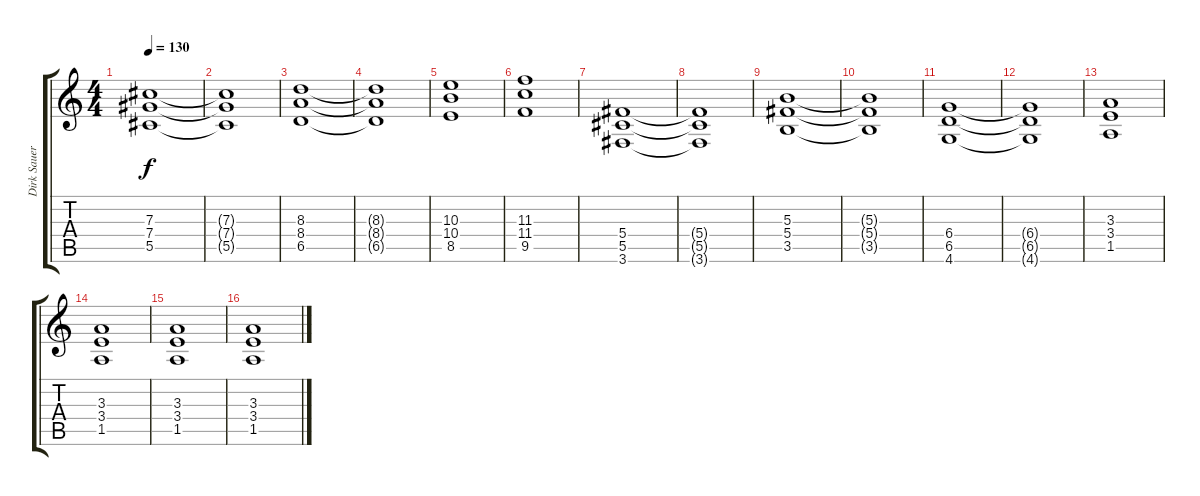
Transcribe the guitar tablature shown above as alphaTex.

\track ("Dirk Sauer" "Dirk Sauer") {instrument distortionguitar}
\staff {score tabs}
\tuning (Eb4 Bb3 Gb3 Db3 Ab2 Eb2) {hide}
\ts (4 4)
\tempo 130
\clef g2
\ks c
(7.3 7.4 5.5).1{dy f} |
(7.3{t} 7.4{t} 5.5{t}).1 |
(8.3 8.4 6.5).1 |
(8.3{t} 8.4{t} 6.5{t}).1 |
(10.3 10.4 8.5).1 |
(11.3 11.4 9.5).1 |
(5.4 5.5 3.6).1 |
(5.4{t} 5.5{t} 3.6{t}).1 |
(5.3 5.4 3.5).1 |
(5.3{t} 5.4{t} 3.5{t}).1 |
(6.4 6.5 4.6).1 |
(6.4{t} 6.5{t} 4.6{t}).1 |
(3.3 3.4 1.5).1 |
(3.3 3.4 1.5).1 |
(3.3 3.4 1.5).1 |
(3.3 3.4 1.5).1
